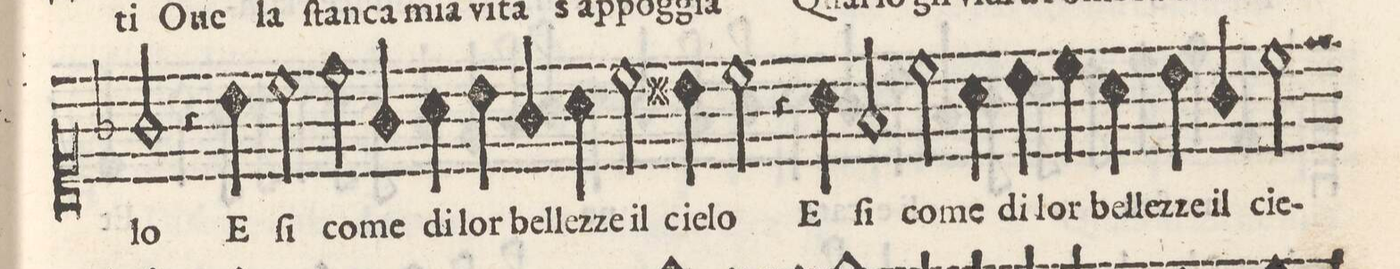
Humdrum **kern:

**kern	**text
*I"CANTO	*
*clefC1	*
*k[b-]	*
*met(C)	*
*M2/1	*
=25-	=25-
2g/	-lo
4r	.
4b-\	E
2cc\	ſi
2dd\	co-
=26-	=26-
4g/	-me
4a\	di
4b-\	lor
4g/	bel-
4a\	-lez-
2cc\	ze il
4bn\	cie-
=27-	=27-
2cc\	-lo
4r	.
4a\	E
2fny/	ſi
2cc\	co-
=28-	=28-
4a\	-me
4b-y\	di
4cc\	lor
4a\	bel-
4b-\	-lez-
4g/	ze il
2cc\	cie-
*-	*-
